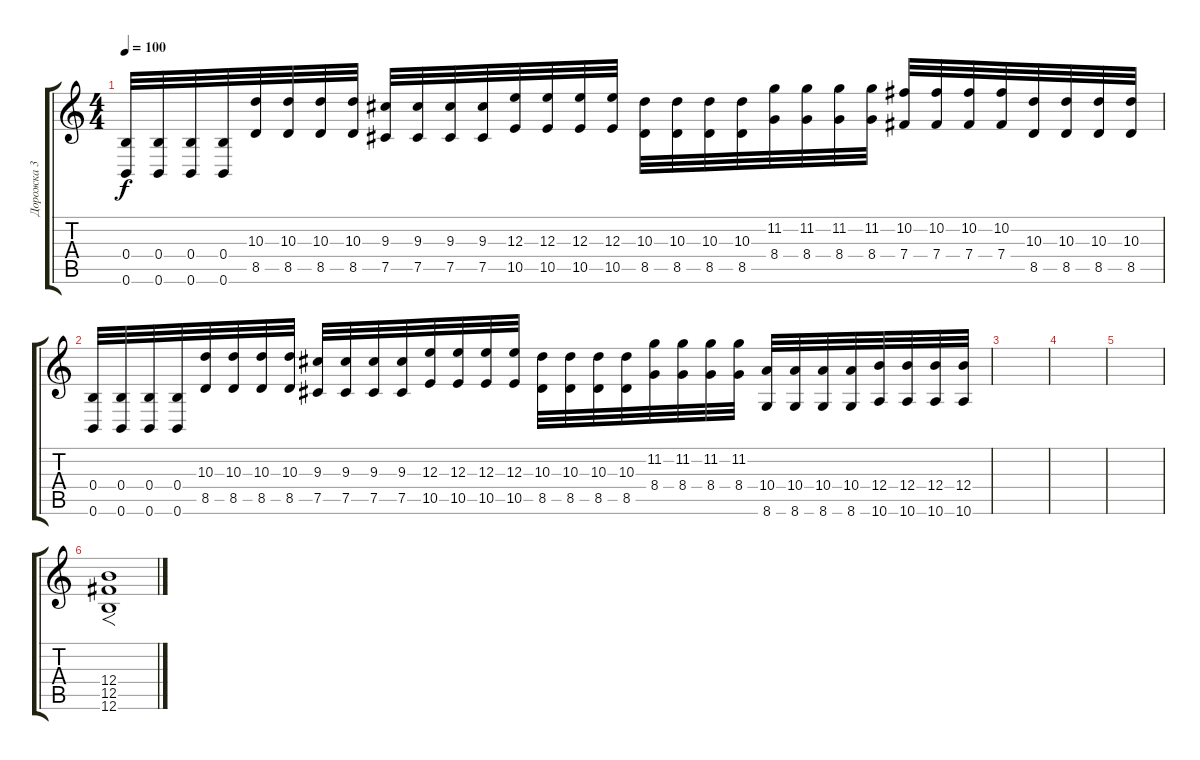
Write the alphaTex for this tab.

\track ("Дорожка 3" "Дорожка 3") {instrument overdrivenguitar}
\staff {score tabs}
\tuning (Db4 Ab3 E3 B2 Gb2 B1) {hide}
\ts (4 4)
\tempo 100
\clef g2
\ks c
(0.4 0.6).32{dy f} (0.4 0.6).32 (0.4 0.6).32 (0.4 0.6).32 (10.3 8.5).32 (10.3 8.5).32 (10.3 8.5).32 (10.3 8.5).32 (9.3 7.5).32 (9.3 7.5).32 (9.3 7.5).32 (9.3 7.5).32 (12.3 10.5).32 (12.3 10.5).32 (12.3 10.5).32 (12.3 10.5).32 (10.3 8.5).32 (10.3 8.5).32 (10.3 8.5).32 (10.3 8.5).32 (11.2 8.4).32 (11.2 8.4).32 (11.2 8.4).32 (11.2 8.4).32 (10.2 7.4).32 (10.2 7.4).32 (10.2 7.4).32 (10.2 7.4).32 (10.3 8.5).32 (10.3 8.5).32 (10.3 8.5).32 (10.3 8.5).32 |
(0.4 0.6).32 (0.4 0.6).32 (0.4 0.6).32 (0.4 0.6).32 (10.3 8.5).32 (10.3 8.5).32 (10.3 8.5).32 (10.3 8.5).32 (9.3 7.5).32 (9.3 7.5).32 (9.3 7.5).32 (9.3 7.5).32 (12.3 10.5).32 (12.3 10.5).32 (12.3 10.5).32 (12.3 10.5).32 (10.3 8.5).32 (10.3 8.5).32 (10.3 8.5).32 (10.3 8.5).32 (11.2 8.4).32 (11.2 8.4).32 (11.2 8.4).32 (11.2 8.4).32 (10.4 8.6).32 (10.4 8.6).32 (10.4 8.6).32 (10.4 8.6).32 (12.4 10.6).32 (12.4 10.6).32 (12.4 10.6).32 (12.4 10.6).32 |
|
|
|
(12.4 12.5 12.6).1{f}
